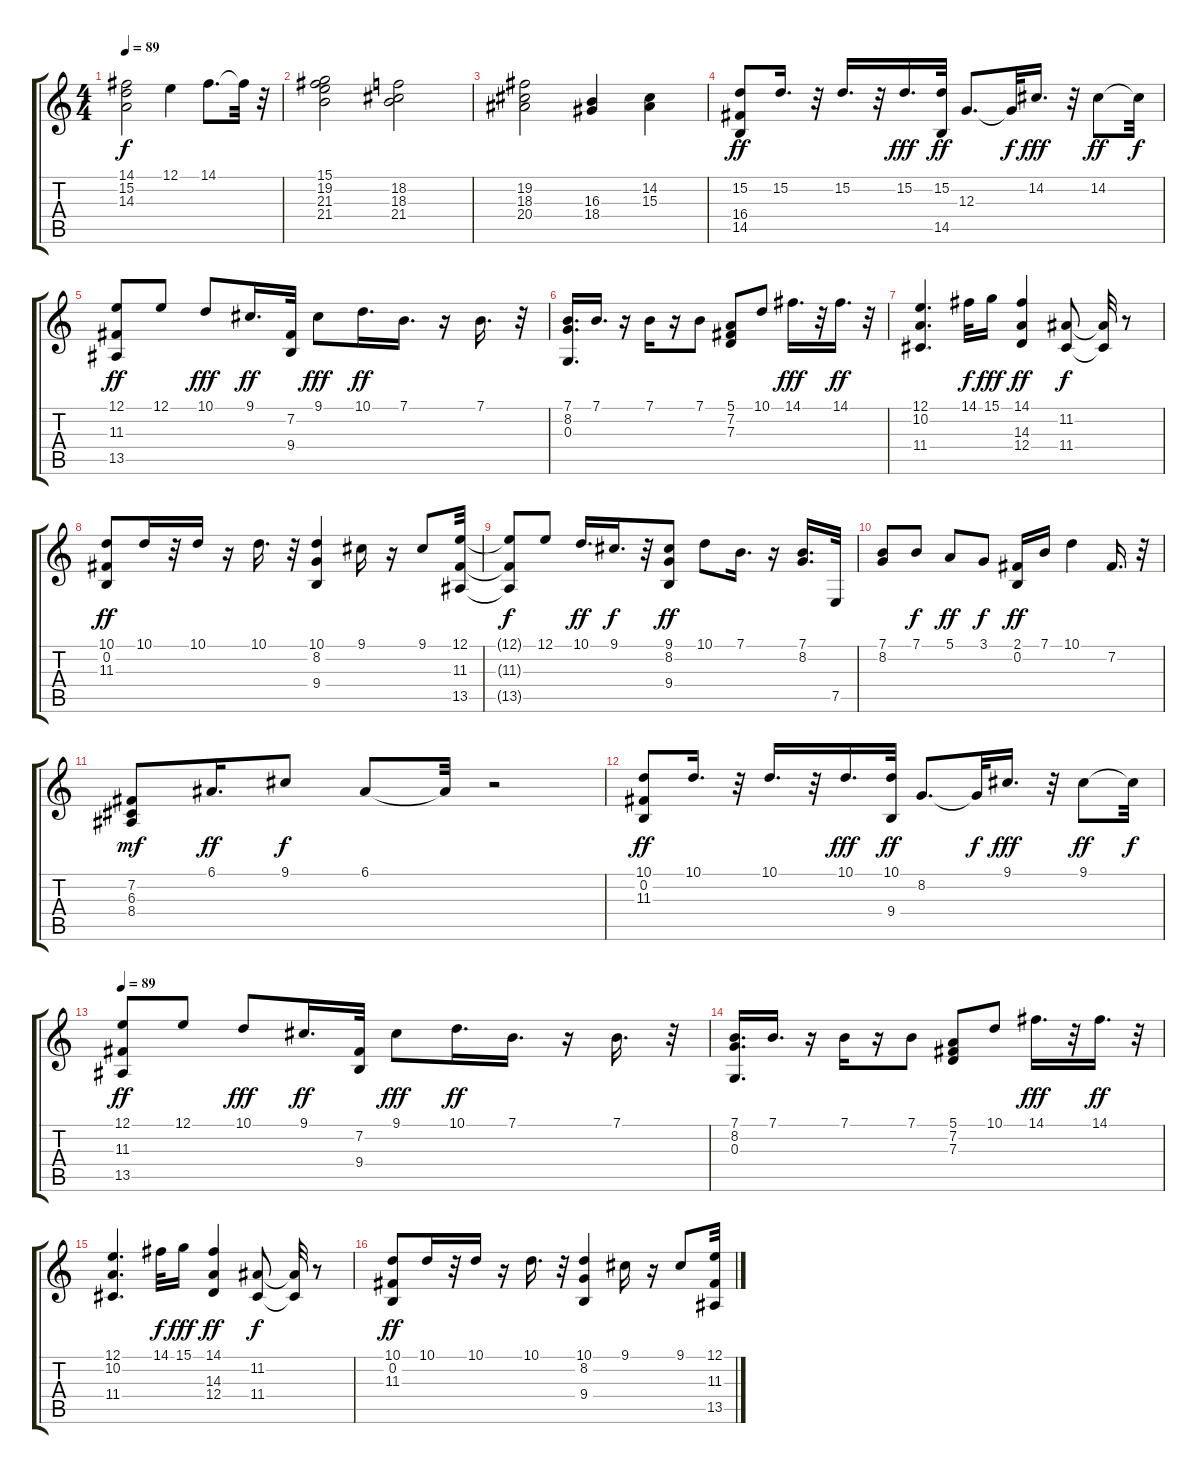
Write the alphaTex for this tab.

\track "" {instrument choiraahs}
\staff {score tabs}
\tuning (E4 B3 G3 D3 A2 E2) {hide}
\ts (4 4)
\tempo 89
\clef g2
\ks c
(14.1 15.2 14.3).2{dy f} 12.1.4 14.1.8{d} 14.1{t}.32 r.32 |
(15.1 19.2 21.3 21.4).2 (18.2 18.3 21.4).2 |
(19.2 18.3 20.4).2 (16.3 18.4).4 (14.2 15.3).4 |
(15.2 16.4 14.5).8{dy ff} 15.2.16{d} r.32 15.2.16{d} r.32 15.2.16{d dy fff} (15.2 14.5).32{dy ff} 12.3.8{d} 12.3{t}.32{dy f} 14.2.16{d dy fff} r.32 14.2.8{dy ff} 14.2{t}.32{dy f} |
(12.1 11.3 13.5).8{dy ff} 12.1.8 10.1.8{dy fff} 9.1.16{d dy ff} (7.2 9.4).32 9.1.8{dy fff} 10.1.16{d dy ff} 7.1.16{d} r.16 7.1.16{d} r.32 |
(7.1 8.2 0.3).16{d} 7.1.16{d} r.16 7.1.16 r.16 7.1.8 (5.1 7.2 7.3).8 10.1.8 14.1.16{d dy fff} r.32 14.1.16{d dy ff} r.32 |
(12.1 10.2 11.4).4{d} 14.1.32{dy f} 15.1.16{dy fff} (14.1 14.3 12.4).4{dy ff} (11.2 11.4).8{dy f} (11.2{t} 11.4{t}).32 r.8 |
(10.1 0.2 11.3).8{dy ff} 10.1.16 r.32 10.1.16 r.16 10.1.16{d} r.32 (10.1 8.2 9.4).4 9.1.16 r.16 9.1.8 (12.1 11.3 13.5).32 |
(12.1{t} 11.3{t} 13.5{t}).8{dy f} 12.1.8 10.1.16{d dy ff} 9.1.16{d dy f} r.32 (9.1 8.2 9.4).8{dy ff} 10.1.8 7.1.16{d} r.16 (7.1 8.2).16{d} 7.5.32 |
(7.1 8.2).8 7.1.8{dy f} 5.1.8{dy ff} 3.1.8{dy f} (2.1 0.2).16{dy ff} 7.1.16 10.1.4 7.2.16{d} r.32 |
(7.2 6.3 8.4).8{dy mf} 6.1.16{d dy ff} 9.1.8{dy f} 6.1.8 6.1{t}.32 r.2 |
(10.1 0.2 11.3).8{dy ff} 10.1.16{d} r.32 10.1.16{d} r.32 10.1.16{d dy fff} (10.1 9.4).32{dy ff} 8.2.8{d} 8.2{t}.32{dy f} 9.1.16{d dy fff} r.32 9.1.8{dy ff} 9.1{t}.32{dy f} |
\tempo 89
(12.1 11.3 13.5).8{dy ff} 12.1.8 10.1.8{dy fff} 9.1.16{d dy ff} (7.2 9.4).32 9.1.8{dy fff} 10.1.16{d dy ff} 7.1.16{d} r.16 7.1.16{d} r.32 |
(7.1 8.2 0.3).16{d} 7.1.16{d} r.16 7.1.16 r.16 7.1.8 (5.1 7.2 7.3).8 10.1.8 14.1.16{d dy fff} r.32 14.1.16{d dy ff} r.32 |
(12.1 10.2 11.4).4{d} 14.1.32{dy f} 15.1.16{dy fff} (14.1 14.3 12.4).4{dy ff} (11.2 11.4).8{dy f} (11.2{t} 11.4{t}).32 r.8 |
(10.1 0.2 11.3).8{dy ff} 10.1.16 r.32 10.1.16 r.16 10.1.16{d} r.32 (10.1 8.2 9.4).4 9.1.16 r.16 9.1.8 (12.1 11.3 13.5).32
